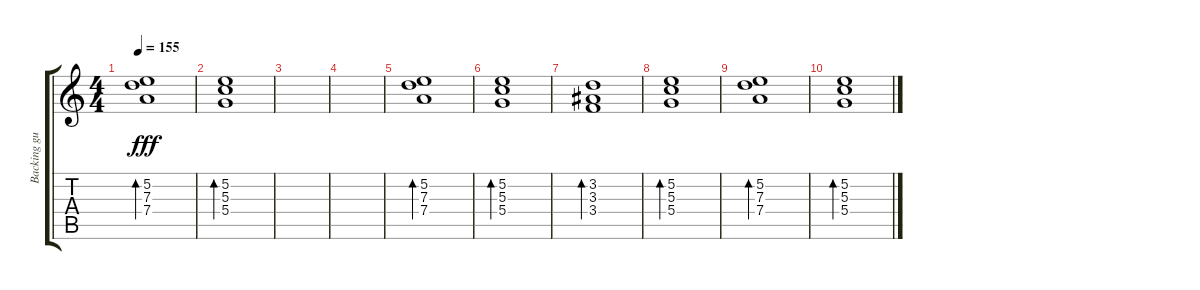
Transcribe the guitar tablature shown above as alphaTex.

\track ("Backing guitar" "Backing gu") {instrument overdrivenguitar}
\staff {score tabs}
\tuning (E4 B3 G3 D3 A2 D2) {hide}
\ts (4 4)
\tempo 155
\clef g2
\ks c
(5.2 7.3 7.4).1{bd 480 dy fff} |
(5.2 5.3 5.4).1{bd 480} |
|
|
(5.2 7.3 7.4).1{bd 480} |
(5.2 5.3 5.4).1{bd 480} |
(3.2 3.3 3.4).1{bd 480} |
(5.2 5.3 5.4).1{bd 480} |
(5.2 7.3 7.4).1{bd 480} |
(5.2 5.3 5.4).1{bd 480}
